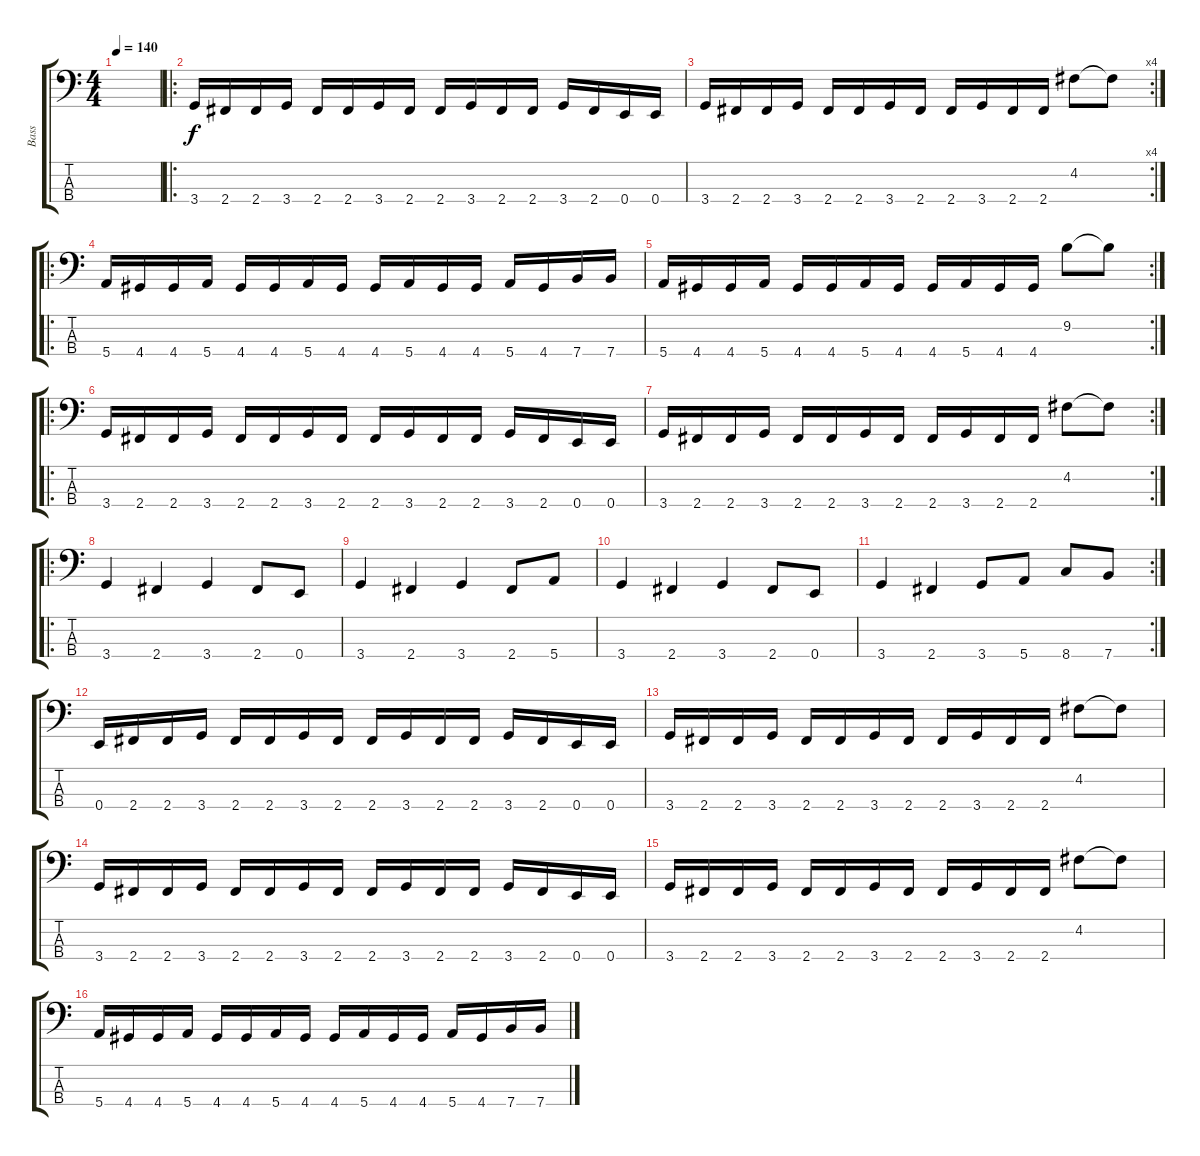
\track ("Bass" "Bass") {instrument electricbasspick}
\staff {score tabs}
\tuning (G2 D2 A1 E1) {hide}
\ts (4 4)
\tempo 140
\clef f4
\ks c
|
\ro
3.4.16 2.4.16 2.4.16 3.4.16 2.4.16 2.4.16 3.4.16 2.4.16 2.4.16 3.4.16 2.4.16 2.4.16 3.4.16 2.4.16 0.4.16 0.4.16 |
\rc 4
3.4.16 2.4.16 2.4.16 3.4.16 2.4.16 2.4.16 3.4.16 2.4.16 2.4.16 3.4.16 2.4.16 2.4.16 4.2.8 4.2{t}.8 |
\ro
5.4.16 4.4.16 4.4.16 5.4.16 4.4.16 4.4.16 5.4.16 4.4.16 4.4.16 5.4.16 4.4.16 4.4.16 5.4.16 4.4.16 7.4.16 7.4.16 |
\rc 2
5.4.16 4.4.16 4.4.16 5.4.16 4.4.16 4.4.16 5.4.16 4.4.16 4.4.16 5.4.16 4.4.16 4.4.16 9.2.8 9.2{t}.8 |
\ro
3.4.16 2.4.16 2.4.16 3.4.16 2.4.16 2.4.16 3.4.16 2.4.16 2.4.16 3.4.16 2.4.16 2.4.16 3.4.16 2.4.16 0.4.16 0.4.16 |
\rc 2
3.4.16 2.4.16 2.4.16 3.4.16 2.4.16 2.4.16 3.4.16 2.4.16 2.4.16 3.4.16 2.4.16 2.4.16 4.2.8 4.2{t}.8 |
\ro
3.4.4 2.4.4 3.4.4 2.4.8 0.4.8 |
3.4.4 2.4.4 3.4.4 2.4.8 5.4.8 |
3.4.4 2.4.4 3.4.4 2.4.8 0.4.8 |
\rc 2
3.4.4 2.4.4 3.4.8 5.4.8 8.4.8 7.4.8 |
0.4.16 2.4.16 2.4.16 3.4.16 2.4.16 2.4.16 3.4.16 2.4.16 2.4.16 3.4.16 2.4.16 2.4.16 3.4.16 2.4.16 0.4.16 0.4.16 |
3.4.16 2.4.16 2.4.16 3.4.16 2.4.16 2.4.16 3.4.16 2.4.16 2.4.16 3.4.16 2.4.16 2.4.16 4.2.8 4.2{t}.8 |
3.4.16 2.4.16 2.4.16 3.4.16 2.4.16 2.4.16 3.4.16 2.4.16 2.4.16 3.4.16 2.4.16 2.4.16 3.4.16 2.4.16 0.4.16 0.4.16 |
3.4.16 2.4.16 2.4.16 3.4.16 2.4.16 2.4.16 3.4.16 2.4.16 2.4.16 3.4.16 2.4.16 2.4.16 4.2.8 4.2{t}.8 |
5.4.16 4.4.16 4.4.16 5.4.16 4.4.16 4.4.16 5.4.16 4.4.16 4.4.16 5.4.16 4.4.16 4.4.16 5.4.16 4.4.16 7.4.16 7.4.16
